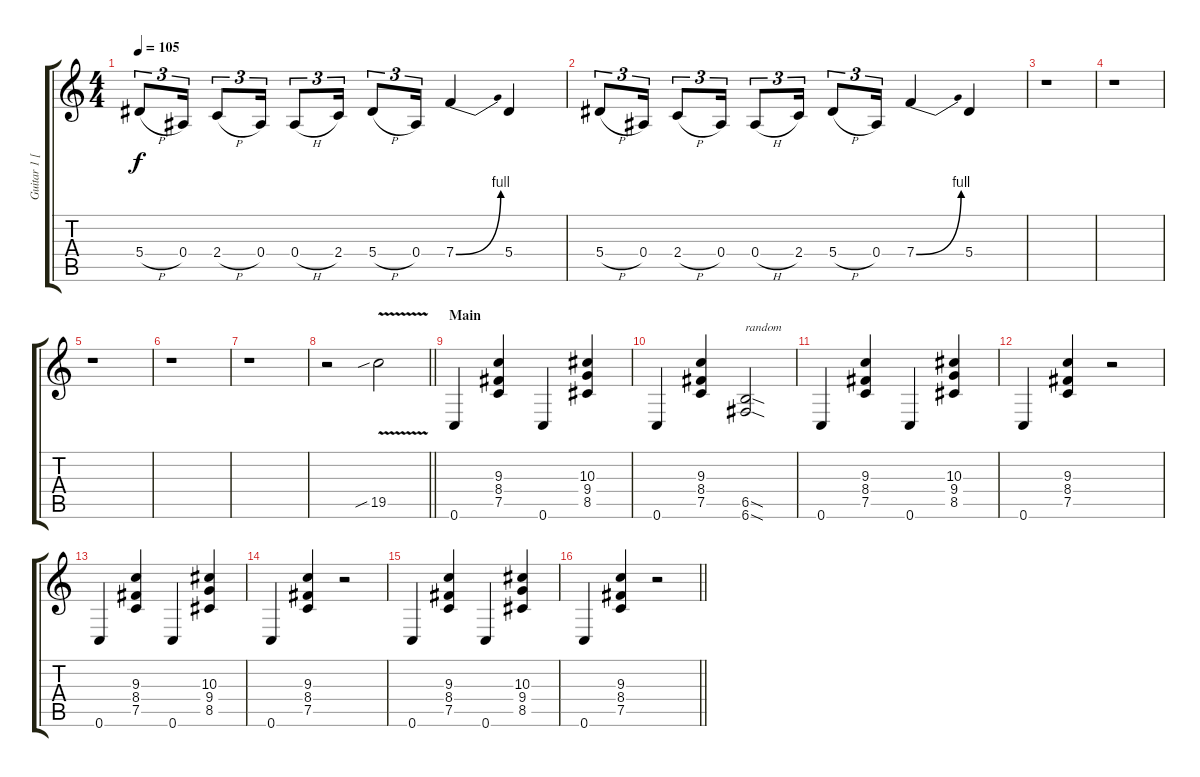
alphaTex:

\track ("Guitar 1 [Josh Homme]" "Guitar 1 [") {instrument overdrivenguitar}
\staff {score tabs}
\tuning (C4 G3 Eb3 Bb2 F2 C2) {hide}
\ts (4 4)
\tempo 105
\clef g2
\ks c
5.4{h}.8{tu (3 2) dy f} 0.4.16{tu (3 2)} 2.4{h}.8{tu (3 2)} 0.4.16{tu (3 2)} 0.4{h}.8{tu (3 2)} 2.4.16{tu (3 2)} 5.4{h}.8{tu (3 2)} 0.4.16{tu (3 2)} 7.4{be (bend 0 0 60 4)}.4 5.4.4 |
5.4{h}.8{tu (3 2)} 0.4.16{tu (3 2)} 2.4{h}.8{tu (3 2)} 0.4.16{tu (3 2)} 0.4{h}.8{tu (3 2)} 2.4.16{tu (3 2)} 5.4{h}.8{tu (3 2)} 0.4.16{tu (3 2)} 7.4{be (bend 0 0 60 4)}.4 5.4.4 |
r.1 |
r.1 |
r.1 |
r.1 |
r.1 |
\barLineRight lightlight
r.2 19.5{v sib}.2 |
\section ("" "Main")
0.6.4{volume 10} (9.3 8.4 7.5).4 0.6.4 (10.3 9.4 8.5).4 |
0.6.4 (9.3 8.4 7.5).4 (6.5{sod} 6.6{sod}).2{txt "random" balance 13} |
0.6.4{balance 2} (9.3 8.4 7.5).4 0.6.4 (10.3 9.4 8.5).4 |
0.6.4 (9.3 8.4 7.5).4 r.2 |
0.6.4 (9.3 8.4 7.5).4 0.6.4 (10.3 9.4 8.5).4 |
0.6.4 (9.3 8.4 7.5).4 r.2 |
0.6.4 (9.3 8.4 7.5).4 0.6.4 (10.3 9.4 8.5).4 |
\barLineRight lightlight
0.6.4 (9.3 8.4 7.5).4 r.2
